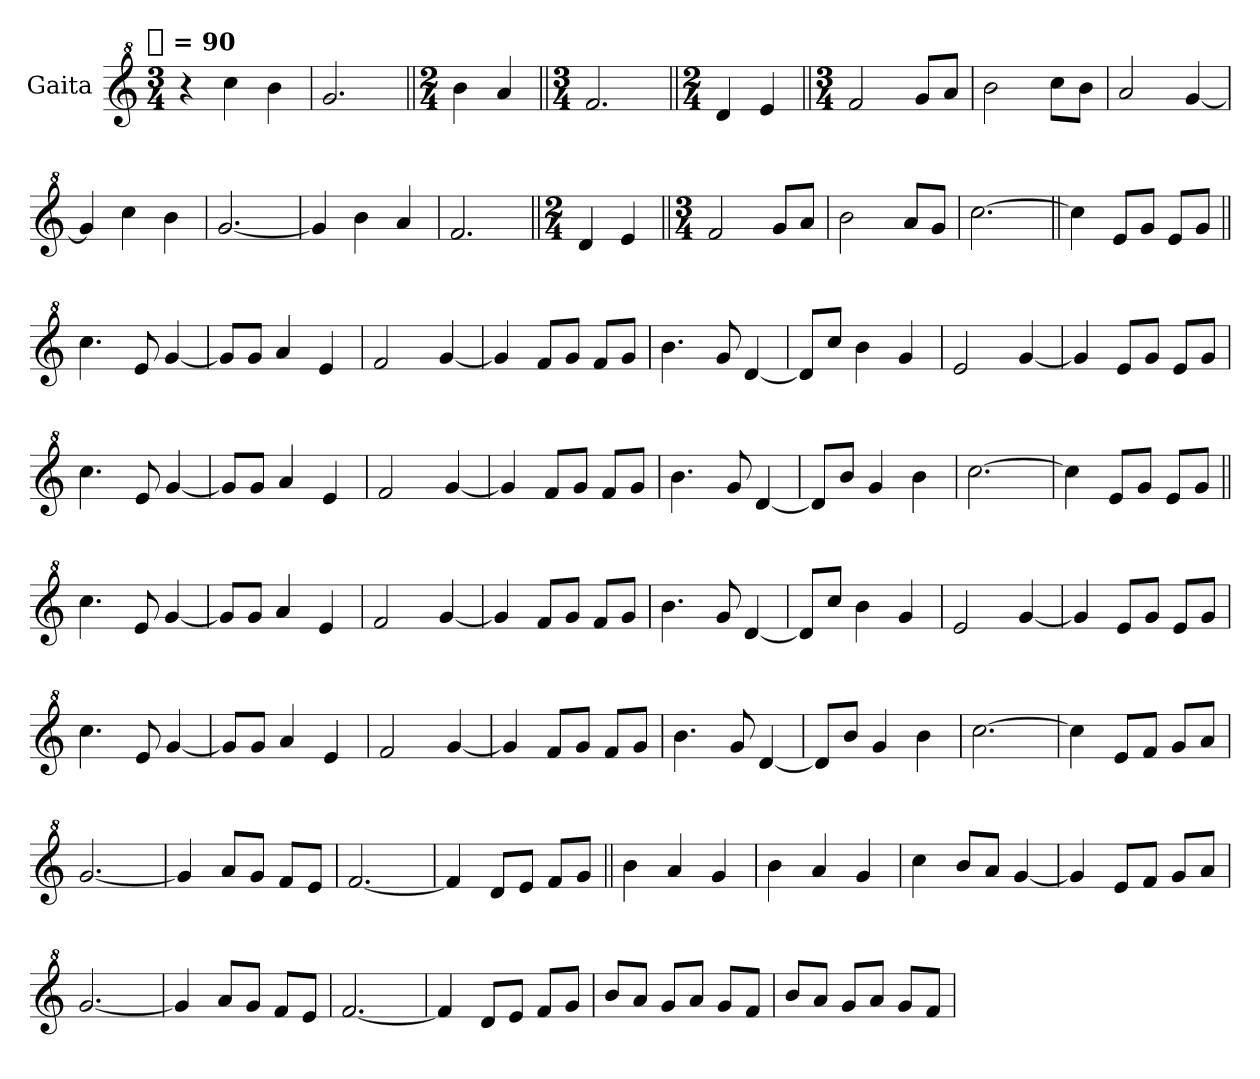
**kern
*part1
*staff1
*I"Gaita
*clefG^2
*k[]
!!LO:TX:omd:t=[quarter] = 90
*M3/4
*MM90
=1
4r
4ccc
4bb
=
2.gg
=||
*M2/4
4bb
4aa
=||
*M3/4
2.ff
=||
*M2/4
4dd
4ee
=||
*M3/4
2ff
8ggL
8aaJ
=
2bb
8cccL
8bbJ
=
2aa
[4gg
=
4gg]
4ccc
4bb
=
[2.gg
=
4gg]
4bb
4aa
=
2.ff
=||
*M2/4
4dd
4ee
=||
*M3/4
2ff
8ggL
8aaJ
=
2bb
8aaL
8ggJ
=
[2.ccc
=||
*MM180
4ccc]
8eeL
8ggJ
8eeL
8ggJ
=||
4.ccc
8ee
[4gg
=
8ggL]
8ggJ
4aa
4ee
=
2ff
[4gg
=
4gg]
8ffL
8ggJ
8ffL
8ggJ
=
4.bb
8gg
[4dd
=
8ddL]
8cccJ
4bb
4gg
=
2ee
[4gg
=
4gg]
8eeL
8ggJ
8eeL
8ggJ
=
4.ccc
8ee
[4gg
=
8ggL]
8ggJ
4aa
4ee
=
2ff
[4gg
=
4gg]
8ffL
8ggJ
8ffL
8ggJ
=
4.bb
8gg
[4dd
=
8ddL]
8bbJ
4gg
4bb
=
[2.ccc
=
4ccc]
8eeL
8ggJ
8eeL
8ggJ
=||
4.ccc
8ee
[4gg
=
8ggL]
8ggJ
4aa
4ee
=
2ff
[4gg
=
4gg]
8ffL
8ggJ
8ffL
8ggJ
=
4.bb
8gg
[4dd
=
8ddL]
8cccJ
4bb
4gg
=
2ee
[4gg
=
4gg]
8eeL
8ggJ
8eeL
8ggJ
=
4.ccc
8ee
[4gg
=
8ggL]
8ggJ
4aa
4ee
=
2ff
[4gg
=
4gg]
8ffL
8ggJ
8ffL
8ggJ
=
4.bb
8gg
[4dd
=
8ddL]
8bbJ
4gg
4bb
=
[2.ccc
=
4ccc]
8eeL
8ffJ
8ggL
8aaJ
=
[2.gg
=
4gg]
8aaL
8ggJ
8ffL
8eeJ
=
[2.ff
=
4ff]
8ddL
8eeJ
8ffL
8ggJ
=||
4bb
4aa
4gg
=
4bb
4aa
4gg
=
4ccc
8bbL
8aaJ
[4gg
=
4gg]
8eeL
8ffJ
8ggL
8aaJ
=
[2.gg
=
4gg]
8aaL
8ggJ
8ffL
8eeJ
=
[2.ff
=
4ff]
8ddL
8eeJ
8ffL
8ggJ
=
8bbL
8aaJ
8ggL
8aaJ
8ggL
8ffJ
=
8bbL
8aaJ
8ggL
8aaJ
8ggL
8ffJ
=
*-
